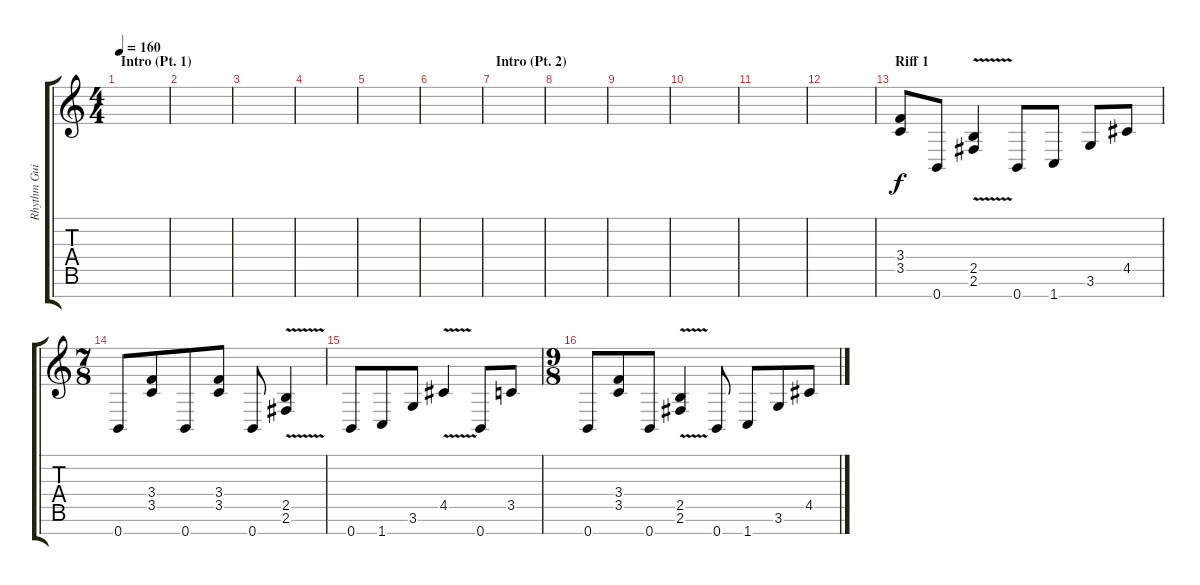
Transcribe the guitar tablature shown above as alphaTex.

\track ("Rhythm Guitar R" "Rhythm Gui") {instrument distortionguitar}
\staff {score tabs}
\tuning (E4 B3 G3 D3 A2 E2 B1) {hide}
\ts (4 4)
\section ("" "Intro (Pt. 1)")
\tempo 160
\clef g2
\ks c
|
|
|
|
|
|
\section ("" "Intro (Pt. 2)")
|
|
|
|
|
|
\section ("" "Riff 1")
(3.4 3.5).8 0.7.8 (2.5{v} 2.6{v}).4 0.7.8 1.7.8 3.6.8 4.5.8 |
\ts (7 8)
0.7.8 (3.4 3.5).8 0.7.8 (3.4 3.5).8 0.7.8 (2.5{v} 2.6{v}).4 |
0.7.8 1.7.8 3.6.8 4.5{v}.4 0.7.8 3.5.8 |
\ts (9 8)
0.7.8 (3.4 3.5).8 0.7.8 (2.5{v} 2.6{v}).4 0.7.8 1.7.8 3.6.8 4.5.8
